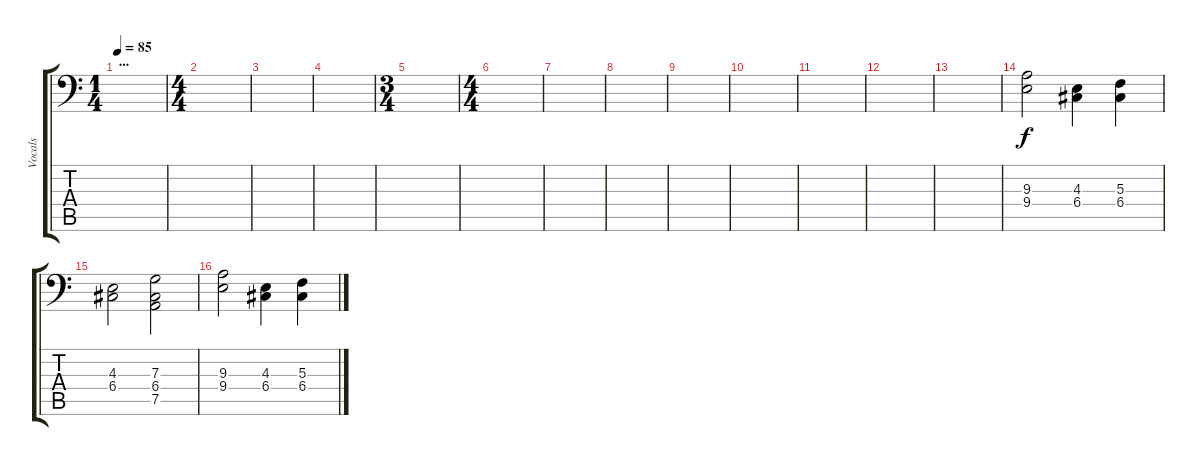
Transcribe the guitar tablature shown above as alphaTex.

\track ("Vocals" "Vocals") {instrument ocarina}
\staff {score tabs}
\tuning (A3 E3 C3 G2 D2 A1) {hide}
\ts (1 4)
\section ("" "...")
\tempo 85
\clef f4
\ks c
|
\ts (4 4)
|
|
|
\ts (3 4)
|
\ts (4 4)
|
|
|
|
|
|
|
|
(9.3 9.4).2 (4.3 6.4).4 (5.3 6.4).4 |
(4.3 6.4).2 (7.3 6.4 7.5).2 |
(9.3 9.4).2 (4.3 6.4).4 (5.3 6.4).4
